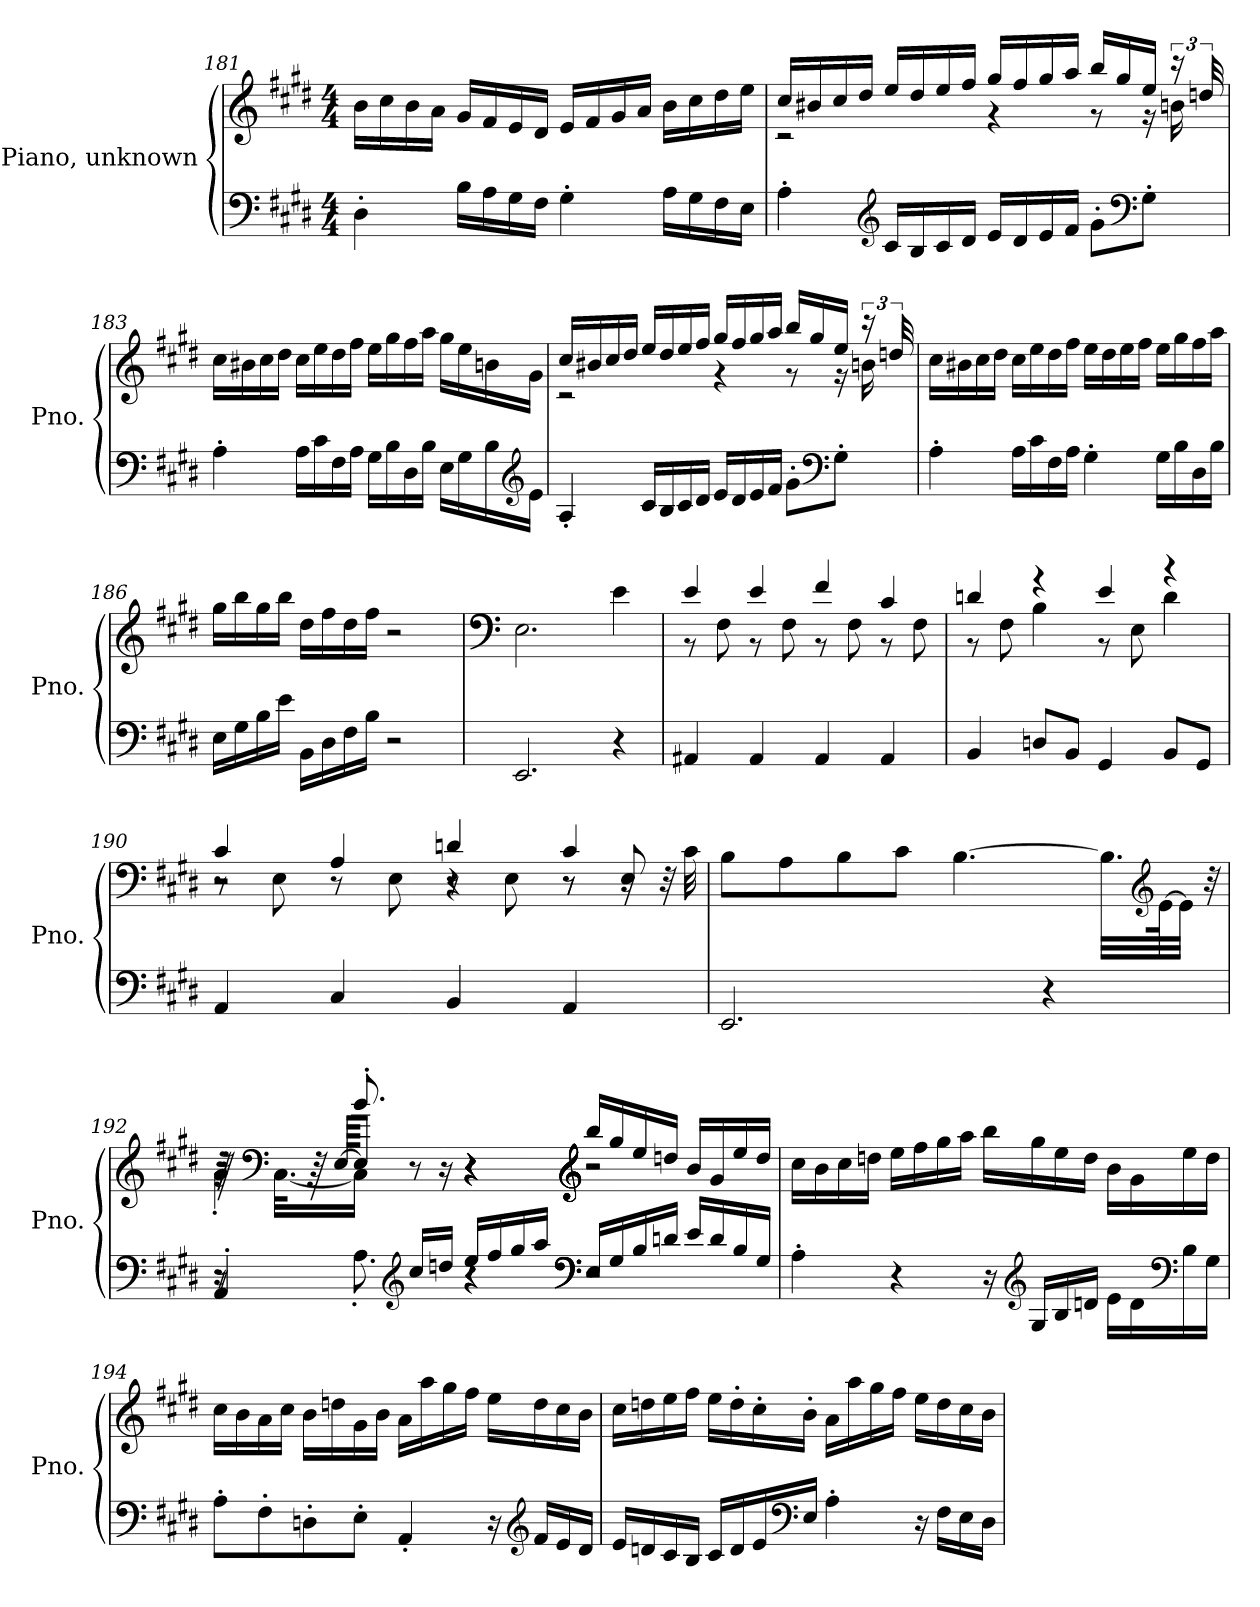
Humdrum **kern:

**kern	**kern
*part1	*part1
*staff2	*staff1
*I"Piano, unknown	*
*I'Pno.	*
!!LO:LB:g=z
*clefF4	*clefG2
*k[f#c#g#d#]	*k[f#c#g#d#]
*M4/4	*M4/4
=181	=181
4D#'\	16b\LL
.	16cc#\
.	16b\
.	16a\JJ
16B\LL	16g#/LL
16A\	16f#/
16G#\	16e/
16F#\JJ	16d#/JJ
4G#'\	16e/LL
.	16f#/
.	16g#/
.	16a/JJ
16A\LL	16b\LL
16G#\	16cc#\
16F#\	16dd#\
16E\JJ	16ee\JJ
=182	=182
*	*^
4A'\	16cc#/LL	2r
.	16b#X/	.
.	16cc#/	.
.	16dd#/JJ	.
*clefG2	*	*
16c#/LL	16ee/LL	.
16B/	16dd#/	.
16c#/	16ee/	.
16d#/JJ	16ff#/JJ	.
16e/LL	16gg#/LL	4r
16d#/	16ff#/	.
16e/	16gg#/	.
16f#/JJ	16aa/JJ	.
8g#'\L	16bb/LL	8r
.	16gg#/	.
*clefF4	*	*
8G#'\J	16ee/JJ	16r
.	24r	16bn\
.	48ddn/	.
*	*v	*v
!!LO:LB:g=z
=183	=183
4A'\	16cc#\LL
.	16b#X\
.	16cc#\
.	16dd#\JJ
16A\LL	16cc#\LL
16c#\	16ee\
16F#\	16dd#\
16A\JJ	16ff#\JJ
16G#\LL	16ee\LL
16B\	16gg#\
16D#\	16ff#\
16B\JJ	16aa\JJ
16E\LL	16gg#\LL
16G#\	16ee\
16B\	16bn\
*clefG2	*
16e\JJ	16g#\JJ
=184	=184
*	*^
4A'/	16cc#/LL	2r
.	16b#X/	.
.	16cc#/	.
.	16dd#/JJ	.
16c#/LL	16ee/LL	.
16B/	16dd#/	.
16c#/	16ee/	.
16d#/JJ	16ff#/JJ	.
16e/LL	16gg#/LL	4r
16d#/	16ff#/	.
16e/	16gg#/	.
16f#/JJ	16aa/JJ	.
8g#'\L	16bb/LL	8r
.	16gg#/	.
*clefF4	*	*
8G#'\J	16ee/JJ	16r
.	24r	16bn\
.	48ddn/	.
*	*v	*v
!!LO:LB:g=z
=185	=185
4A'\	16cc#\LL
.	16b#X\
.	16cc#\
.	16dd#\JJ
16A\LL	16cc#\LL
16c#\	16ee\
16F#\	16dd#\
16A\JJ	16ff#\JJ
4G#'\	16ee\LL
.	16dd#\
.	16ee\
.	16ff#\JJ
16G#\LL	16ee\LL
16B\	16gg#\
16D#\	16ff#\
16B\JJ	16aa\JJ
=186	=186
16E\LL	16gg#\LL
16G#\	16bb\
16B\	16gg#\
16e\JJ	16bb\JJ
16BB\LL	16dd#\LL
16D#\	16ff#\
16F#\	16dd#\
16B\JJ	16ff#\JJ
2r	2r
=187	=187
*	*clefF4
2.EE/	2.E\
4r	4e\
=188	=188
*	*^
4AA#X/	4e/	8r
.	.	8F#\
4AA#/	4e/	8r
.	.	8F#\
4AA#/	4f#/	8r
.	.	8F#\
4AA#/	4c#/	8r
.	.	8F#\
!!LO:PB:g=z	!!
=189	=189	=189
4BB/	4dn/	8r
.	.	8F#\
8Dn/L	4r	4B\
8BB/J	.	.
4GG#/	4e/	8r
.	.	8E\
8BB/L	4r	4d\
8GG#/J	.	.
=190	=190	=190
*	*	*^
4AA/	4c#/	8r	2r
.	.	8E\	.
4C#/	4A/	8r	.
.	.	8E\	.
4BB/	4dn/	8r	4r
.	.	8E\	.
4AA/	4c#/	8r	8r
.	.	16r	8E/
.	.	32r	.
.	.	32c#\	.
*	*v	*v	*v
=191	=191
2.EE/	8B\L
.	8A\
.	8B\
.	8c#\J
.	[4.B\
4r	.
.	32.B\LLL]
*	*clefG2
.	[64e\K
.	32e\JJJ]
.	32r
!!LO:LB:g=z
=192	=192
*^	*^
*	*^	*	*^
*	*	*	*	*	*^
8r	16r	4AA'/	16r	4a'\	32r	64r
*	*	*	*clefF4	*	*	*
.	.	.	.	.	.	[32.C#\KLL
.	.	.	.	.	64r	.
.	.	.	.	.	[64E/KKKL	.
.	8.A'\	.	8.b'/	.	8E/J]	16C#\JJ]
*clefG2	*	*	*	*	*	*
16cc#/LL	.	.	.	.	.	8r
16ddn/JJ	.	.	.	.	16r	.
16ee/LL	4r	4r	4r	4r	4r	4r
16ff#/	.	.	.	.	.	.
16gg#/	.	.	.	.	.	.
16aa/JJ	.	.	.	.	.	.
*clefF4	*	*	*clefG2	*	*	*
16E/LL	2r	2r	16bb/LL	2r	2r	2r
16G#/	.	.	16gg#/	.	.	.
16B/	.	.	16ee/	.	.	.
16dn/JJ	.	.	16ddn/JJ	.	.	.
16e/LL	.	.	16b/LL	.	.	.
16d/	.	.	16g#/	.	.	.
16B/	.	.	16ee/	.	.	.
16G#/JJ	.	.	16dd/JJ	.	.	.
*v	*v	*v	*	*	*	*
*	*v	*v	*v	*v
!!LO:LB:g=z
=193	=193
4A'\	16cc#\LL
.	16b\
.	16cc#\
.	16ddn\JJ
4r	16ee\LL
.	16ff#\
.	16gg#\
.	16aa\JJ
16r	16bb\LL
*clefG2	*
16G#/LL	16gg#\
16B/	16ee\
16dn/JJ	16dd\JJ
16e\LL	16b\LL
16d\	16g#\
*clefF4	*
16B\	16ee\
16G#\JJ	16dd\JJ
=194	=194
8A'\L	16cc#\LL
.	16b\
8F#'\	16a\
.	16cc#\JJ
8Dn'\	16b\LL
.	16ddn\
8E'\J	16g#\
.	16b\JJ
4AA'/	16a\LL
.	16aa\
.	16gg#\
.	16ff#\JJ
16r	16ee\LL
*clefG2	*
16f#/LL	16dd\
16e/	16cc#\
16d#/JJ	16b\JJ
!!LO:LB:g=z
=195	=195
16e/LL	16cc#\LL
16dn/	16ddn\
16c#/	16ee\
16B/JJ	16ff#\JJ
16c#/LL	16ee\LL
16d/	16dd'\
16e/	16cc#'\
*clefF4	*
16E/JJ	16b'\JJ
4A'\	16a\LL
.	16aa\
.	16gg#\
.	16ff#\JJ
16r	16ee\LL
16F#\LL	16dd\
16E\	16cc#\
16D#\JJ	16b\JJ
=	=
*-	*-
